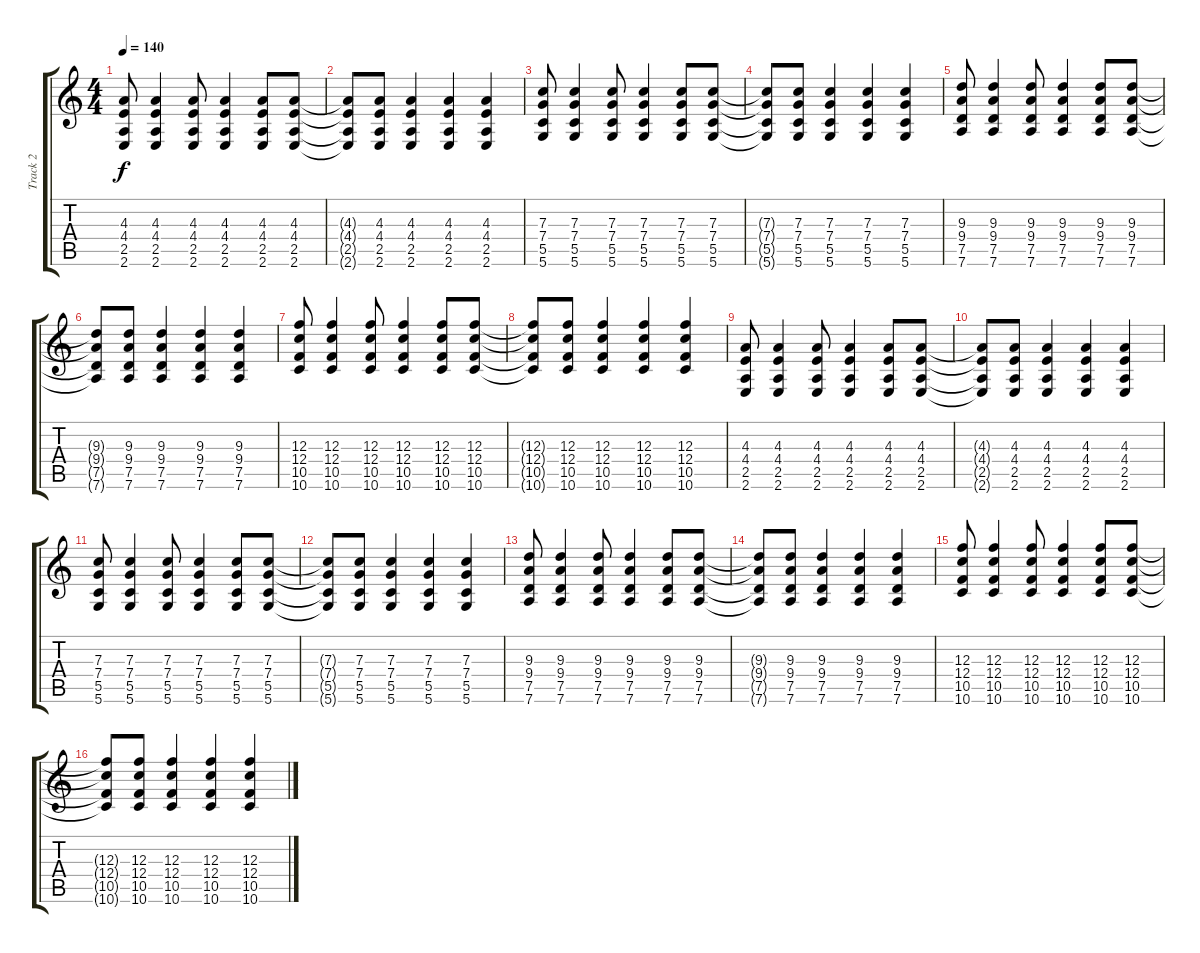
\track ("Track 2" "Track 2") {instrument distortionguitar}
\staff {score tabs}
\tuning (D4 A3 F3 C3 G2 D2) {hide}
\ts (4 4)
\tempo 140
\clef g2
\ks c
(4.3 4.4 2.5 2.6).8{dy f instrument distortionguitar} (4.3 4.4 2.5 2.6).4 (4.3 4.4 2.5 2.6).8 (4.3 4.4 2.5 2.6).4 (4.3 4.4 2.5 2.6).8 (4.3 4.4 2.5 2.6).8 |
(4.3{t} 4.4{t} 2.5{t} 2.6{t}).8 (4.3 4.4 2.5 2.6).8 (4.3 4.4 2.5 2.6).4 (4.3 4.4 2.5 2.6).4 (4.3 4.4 2.5 2.6).4 |
(7.3 7.4 5.5 5.6).8 (7.3 7.4 5.5 5.6).4 (7.3 7.4 5.5 5.6).8 (7.3 7.4 5.5 5.6).4 (7.3 7.4 5.5 5.6).8 (7.3 7.4 5.5 5.6).8 |
(7.3{t} 7.4{t} 5.5{t} 5.6{t}).8 (7.3 7.4 5.5 5.6).8 (7.3 7.4 5.5 5.6).4 (7.3 7.4 5.5 5.6).4 (7.3 7.4 5.5 5.6).4 |
(9.3 9.4 7.5 7.6).8 (9.3 9.4 7.5 7.6).4 (9.3 9.4 7.5 7.6).8 (9.3 9.4 7.5 7.6).4 (9.3 9.4 7.5 7.6).8 (9.3 9.4 7.5 7.6).8 |
(9.3{t} 9.4{t} 7.5{t} 7.6{t}).8 (9.3 9.4 7.5 7.6).8 (9.3 9.4 7.5 7.6).4 (9.3 9.4 7.5 7.6).4 (9.3 9.4 7.5 7.6).4 |
(12.3 12.4 10.5 10.6).8 (12.3 12.4 10.5 10.6).4 (12.3 12.4 10.5 10.6).8 (12.3 12.4 10.5 10.6).4 (12.3 12.4 10.5 10.6).8 (12.3 12.4 10.5 10.6).8 |
(12.3{t} 12.4{t} 10.5{t} 10.6{t}).8 (12.3 12.4 10.5 10.6).8 (12.3 12.4 10.5 10.6).4 (12.3 12.4 10.5 10.6).4 (12.3 12.4 10.5 10.6).4 |
(4.3 4.4 2.5 2.6).8{instrument distortionguitar} (4.3 4.4 2.5 2.6).4 (4.3 4.4 2.5 2.6).8 (4.3 4.4 2.5 2.6).4 (4.3 4.4 2.5 2.6).8 (4.3 4.4 2.5 2.6).8 |
(4.3{t} 4.4{t} 2.5{t} 2.6{t}).8 (4.3 4.4 2.5 2.6).8 (4.3 4.4 2.5 2.6).4 (4.3 4.4 2.5 2.6).4 (4.3 4.4 2.5 2.6).4 |
(7.3 7.4 5.5 5.6).8 (7.3 7.4 5.5 5.6).4 (7.3 7.4 5.5 5.6).8 (7.3 7.4 5.5 5.6).4 (7.3 7.4 5.5 5.6).8 (7.3 7.4 5.5 5.6).8 |
(7.3{t} 7.4{t} 5.5{t} 5.6{t}).8 (7.3 7.4 5.5 5.6).8 (7.3 7.4 5.5 5.6).4 (7.3 7.4 5.5 5.6).4 (7.3 7.4 5.5 5.6).4 |
(9.3 9.4 7.5 7.6).8 (9.3 9.4 7.5 7.6).4 (9.3 9.4 7.5 7.6).8 (9.3 9.4 7.5 7.6).4 (9.3 9.4 7.5 7.6).8 (9.3 9.4 7.5 7.6).8 |
(9.3{t} 9.4{t} 7.5{t} 7.6{t}).8 (9.3 9.4 7.5 7.6).8 (9.3 9.4 7.5 7.6).4 (9.3 9.4 7.5 7.6).4 (9.3 9.4 7.5 7.6).4 |
(12.3 12.4 10.5 10.6).8 (12.3 12.4 10.5 10.6).4 (12.3 12.4 10.5 10.6).8 (12.3 12.4 10.5 10.6).4 (12.3 12.4 10.5 10.6).8 (12.3 12.4 10.5 10.6).8 |
(12.3{t} 12.4{t} 10.5{t} 10.6{t}).8 (12.3 12.4 10.5 10.6).8 (12.3 12.4 10.5 10.6).4 (12.3 12.4 10.5 10.6).4 (12.3 12.4 10.5 10.6).4
